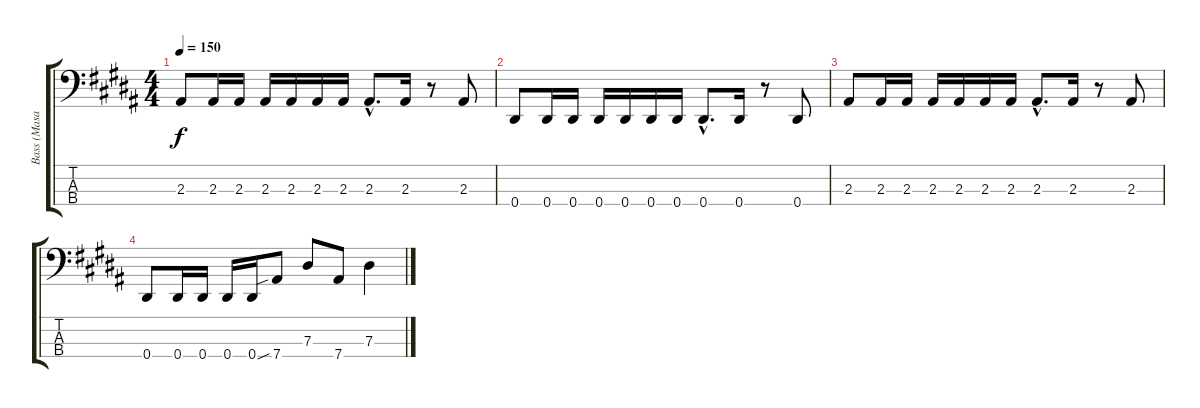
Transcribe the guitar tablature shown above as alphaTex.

\track ("Bass (Masaki)" "Bass (Masa") {instrument electricbassfinger}
\staff {score tabs}
\tuning (Gb2 Db2 Ab1 Eb1) {hide}
\ts (4 4)
\tempo 150
\clef f4
\ks b
2.3.8{dy f} 2.3.16 2.3.16 2.3.16 2.3.16 2.3.16 2.3.16 2.3{hac}.8{d} 2.3.16 r.8 2.3.8 |
0.4.8 0.4.16 0.4.16 0.4.16 0.4.16 0.4.16 0.4.16 0.4{hac}.8{d} 0.4.16 r.8 0.4.8 |
2.3.8 2.3.16 2.3.16 2.3.16 2.3.16 2.3.16 2.3.16 2.3{hac}.8{d} 2.3.16 r.8 2.3.8 |
0.4.8 0.4.16 0.4.16 0.4.16 0.4.16 7.4{sib}.8 7.3.8 7.4.8 7.3.4
